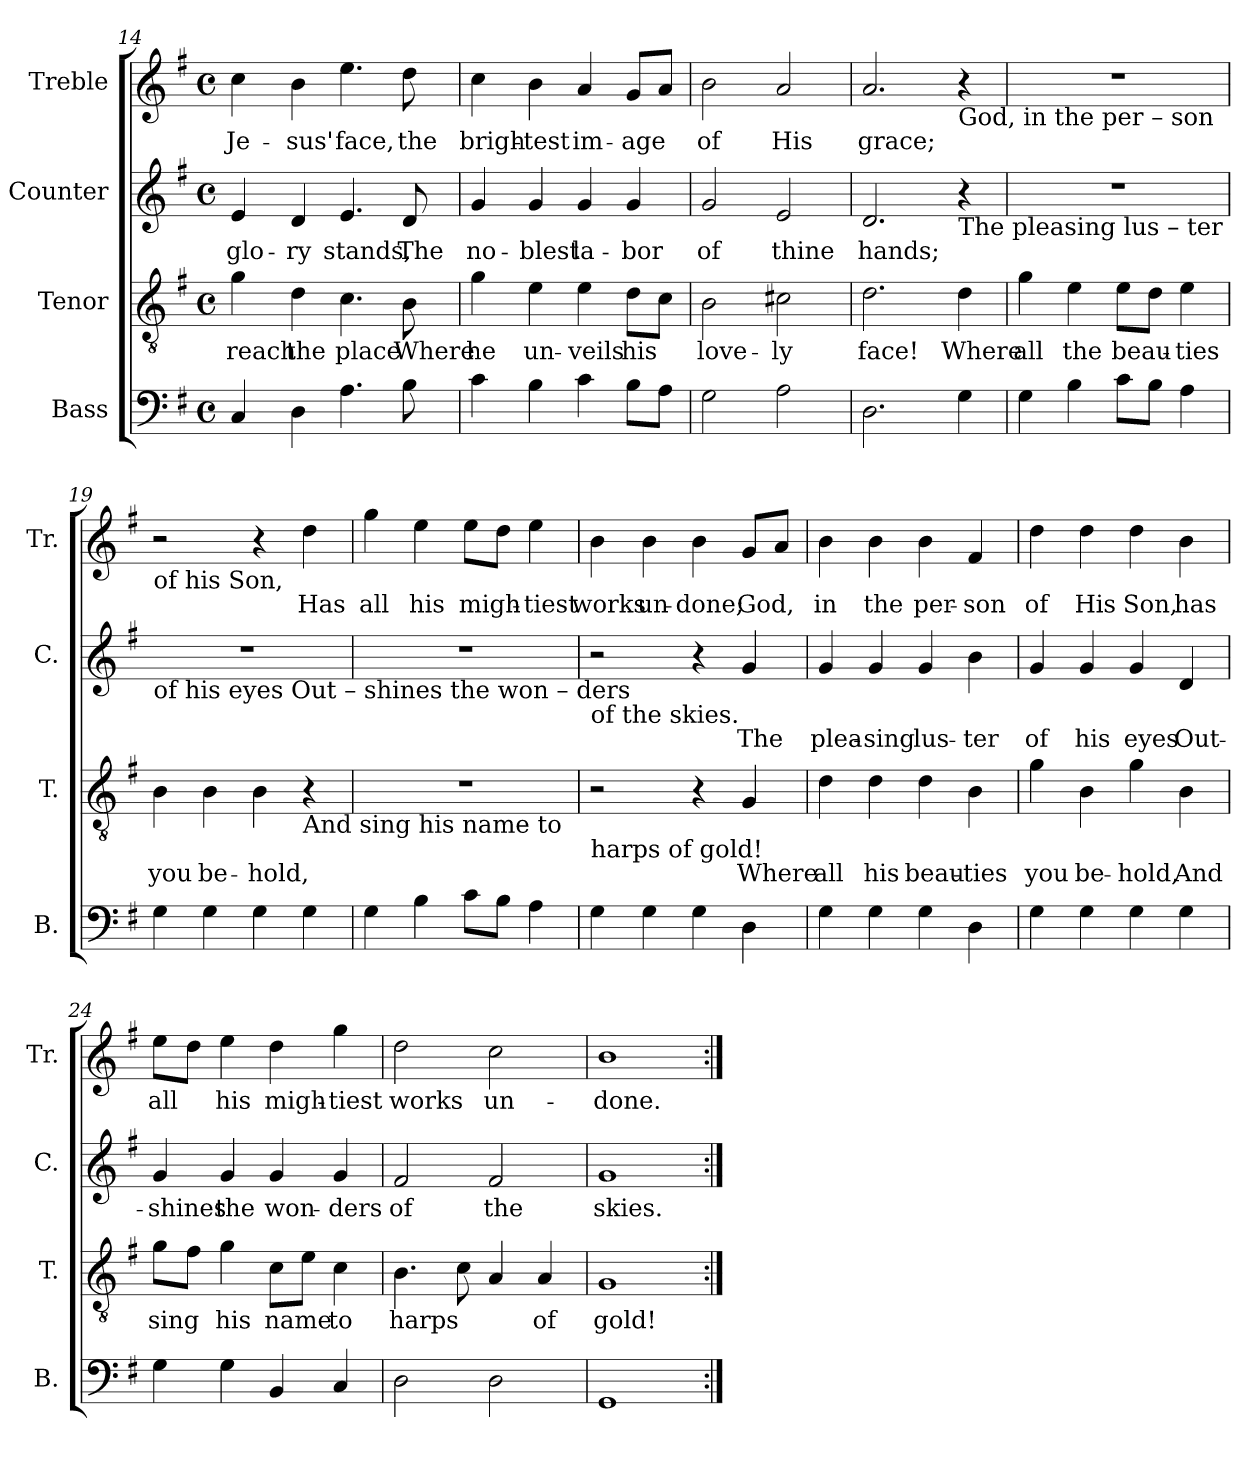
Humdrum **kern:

**kern	**kern	**text	**kern	**text	**kern	**text
*part4	*part3	*part3	*part2	*part2	*part1	*part1
*staff4	*staff3	*staff3	*staff2	*staff2	*staff1	*staff1
*I"Bass	*I"Tenor	*	*I"Counter	*	*I"Treble	*
*I'B.	*I'T.	*	*I'C.	*	*I'Tr.	*
*clefF4	*clefGv2	*	*clefG2	*	*clefG2	*
*k[f#]	*k[f#]	*	*k[f#]	*	*k[f#]	*
*M4/4	*M4/4	*	*M4/4	*	*M4/4	*
*met(c)	*met(c)	*	*met(c)	*	*met(c)	*
=14	=14	=14	=14	=14	=14	=14
4C/	4g\	reach	4e/	glo-	4cc\	Je-
4D\	4d\	the	4d/	-ry	4b\	-sus'
4.A\	4.c\	place	4.e/	stands,	4.ee\	face,
8B\	8B\	Where	8d/	The	8dd\	the
=15	=15	=15	=15	=15	=15	=15
4c\	4g\	he	4g/	no-	4cc\	brigh-
4B\	4e\	un-	4g/	-blest	4b\	-test
4c\	4e\	-veils	4g/	la-	4a/	im-
8B\L	8d\L	his	4g/	-bor	8g/L	-age
8A\J	8c\J	.	.	.	8a/J	.
!!LO:PB:g=z
=16	=16	=16	=16	=16	=16	=16
2G\	2B\	love-	2g/	of	2b\	of
2A\	2c#X\	-ly	2e/	thine	2a/	His
=17	=17	=17	=17	=17	=17	=17
2.D\	2.d\	face!	2.d/	hands;	2.a/	grace;
!	!	!	!	!	!LO:TX:b:t=God,        in   the    per   –  son	!
!	!	!	!LO:TX:b:t=The      pleasing    lus   –    ter	!	!	!
4G\	4d\	Where	4r	.	4r	.
=18	=18	=18	=18	=18	=18	=18
4G\	4g\	all	1r	.	1r	.
4B\	4e\	the	.	.	.	.
8c\L	8e\L	beau-	.	.	.	.
8B\J	8d\J	.	.	.	.	.
4A\	4e\	-ties	.	.	.	.
=19	=19	=19	=19	=19	=19	=19
!	!	!	!	!	!LO:TX:b:t=of     his     Son,	!
!	!	!	!LO:TX:b:t=of    his    eyes       Out – shines the    won   –  ders	!	!	!
4G\	4B\	you	1r	.	2r	.
4G\	4B\	be-	.	.	.	.
4G\	4B\	-hold,	.	.	4r	.
!	!LO:TX:b:t=And    sing    his     name        to	!	!	!	!	!
4G\	4r	.	.	.	4dd\	Has
=20	=20	=20	=20	=20	=20	=20
4G\	1r	.	1r	.	4gg\	all
4B\	.	.	.	.	4ee\	his
8c\L	.	.	.	.	8ee\L	migh-
8B\J	.	.	.	.	8dd\J	.
4A\	.	.	.	.	4ee\	-tiest
!!LO:LB:g=z
=21	=21	=21	=21	=21	=21	=21
!	!	!	!LO:TX:b:t=of    the   skies.	!	!	!
!	!LO:TX:b:t=harps  of   gold!	!	!	!	!	!
4G\	2r	.	2r	.	4b\	works
4G\	.	.	.	.	4b\	un-
4G\	4r	.	4r	.	4b\	-done;
4D\	4G/	Where	4g/	The	8g/L	God,
.	.	.	.	.	8a/J	.
=22	=22	=22	=22	=22	=22	=22
4G\	4d\	all	4g/	plea-	4b\	in
4G\	4d\	his	4g/	-sing	4b\	the
4G\	4d\	beau-	4g/	lus-	4b\	per-
4D\	4B\	-ties	4b\	-ter	4f#/	-son
=23	=23	=23	=23	=23	=23	=23
4G\	4g\	you	4g/	of	4dd\	of
4G\	4B\	be-	4g/	his	4dd\	His
4G\	4g\	-hold,	4g/	eyes	4dd\	Son,
4G\	4B\	And	4d/	Out-	4b\	has
=24	=24	=24	=24	=24	=24	=24
4G\	8g\L	sing	4g/	-shines	8ee\L	all
.	8f#\J	.	.	.	8dd\J	.
4G\	4g\	his	4g/	the	4ee\	his
4BB/	8c\L	name	4g/	won-	4dd\	migh-
.	8e\J	.	.	.	.	.
4C/	4c\	to	4g/	-ders	4gg\	-tiest
=25	=25	=25	=25	=25	=25	=25
2D\	4.B\	harps	2f#/	of	2dd\	works
.	8c\	.	.	.	.	.
2D\	4A/	.	2f#/	the	2cc\	un-
.	4A/	of	.	.	.	.
!!LO:LB:g=z
=26	=26	=26	=26	=26	=26	=26
1GG	1G	gold!	1g	skies.	1b	-done.
=:|!	=:|!	=:|!	=:|!	=:|!	=:|!	=:|!
*-	*-	*-	*-	*-	*-	*-
